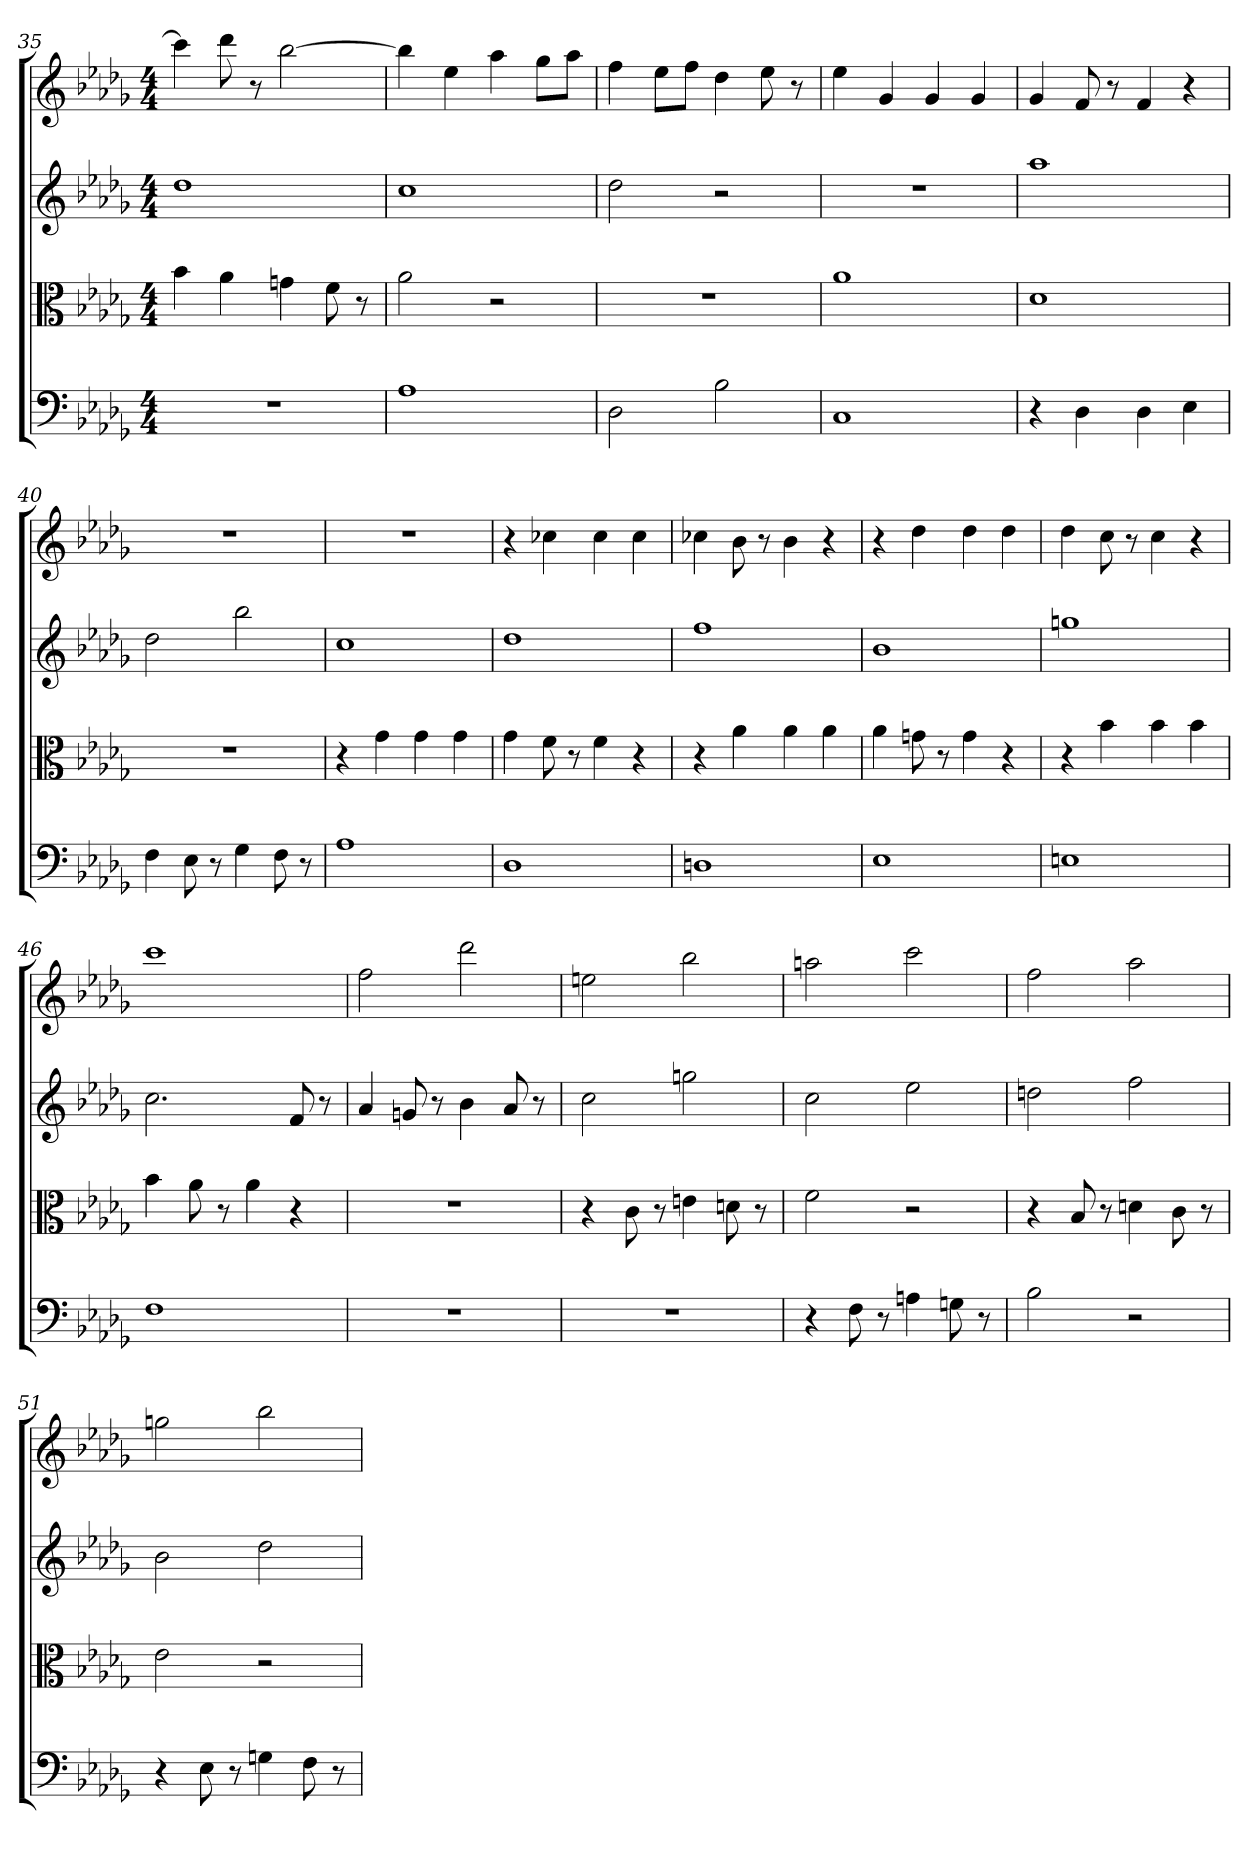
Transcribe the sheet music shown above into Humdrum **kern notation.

**kern	**kern	**kern	**kern
*part4	*part3	*part2	*part1
*staff4	*staff3	*staff2	*staff1
*clefF4	*clefC3	*clefG2	*clefG2
*k[b-e-a-d-g-]	*k[b-e-a-d-g-]	*k[b-e-a-d-g-]	*k[b-e-a-d-g-]
*b-:	*b-:	*b-:	*b-:
*M4/4	*M4/4	*M4/4	*M4/4
=35	=35	=35	=35
1r	4b-	1dd-	4ccc]
.	4a-	.	8ddd-
.	.	.	8r
.	4gn	.	[2bb-
.	8f	.	.
.	8r	.	.
=36	=36	=36	=36
1A-	2a-	1cc	4bb-]
.	.	.	4ee-
.	2r	.	4aa-
.	.	.	8gg-\L
.	.	.	8aa-\J
=37	=37	=37	=37
2D-	1r	2dd-	4ff
.	.	.	8ee-\L
.	.	.	8ff\J
2B-	.	2r	4dd-
.	.	.	8ee-
.	.	.	8r
=38	=38	=38	=38
1C	1a-	1r	4ee-
.	.	.	4g-
.	.	.	4g-
.	.	.	4g-
=39	=39	=39	=39
4r	1d-	1aa-	4g-
4D-	.	.	8f
.	.	.	8r
4D-	.	.	4f
4E-	.	.	4r
=40	=40	=40	=40
4F	1r	2dd-	1r
8E-	.	.	.
8r	.	.	.
4G-	.	2bb-	.
8F	.	.	.
8r	.	.	.
=41	=41	=41	=41
1A-	4r	1cc	1r
.	4g-	.	.
.	4g-	.	.
.	4g-	.	.
=42	=42	=42	=42
1D-	4g-	1dd-	4r
.	8f	.	4cc-X
.	8r	.	.
.	4f	.	4cc-
.	4r	.	4cc-
=43	=43	=43	=43
1Dn	4r	1ff	4cc-X
.	4a-	.	8b-
.	.	.	8r
.	4a-	.	4b-
.	4a-	.	4r
=44	=44	=44	=44
1E-	4a-	1b-	4r
.	8gn	.	4dd-
.	8r	.	.
.	4g	.	4dd-
.	4r	.	4dd-
=45	=45	=45	=45
1En	4r	1ggn	4dd-
.	4b-	.	8cc
.	.	.	8r
.	4b-	.	4cc
.	4b-	.	4r
=46	=46	=46	=46
1F	4b-	2.cc	1ccc
.	8a-	.	.
.	8r	.	.
.	4a-	.	.
.	4r	8f	.
.	.	8r	.
=47	=47	=47	=47
1r	1r	4a-	2ff
.	.	8gn	.
.	.	8r	.
.	.	4b-	2ddd-
.	.	8a-	.
.	.	8r	.
=48	=48	=48	=48
1r	4r	2cc	2een
.	8c	.	.
.	8r	.	.
.	4en	2ggn	2bb-
.	8dn	.	.
.	8r	.	.
=49	=49	=49	=49
4r	2f	2cc	2aan
8F	.	.	.
8r	.	.	.
4An	2r	2ee-	2ccc
8Gn	.	.	.
8r	.	.	.
=50	=50	=50	=50
2B-	4r	2ddn	2ff
.	8B-	.	.
.	8r	.	.
2r	4dn	2ff	2aa-
.	8c	.	.
.	8r	.	.
=51	=51	=51	=51
4r	2e-	2b-	2ggn
8E-	.	.	.
8r	.	.	.
4Gn	2r	2dd-	2bb-
8F	.	.	.
8r	.	.	.
=	=	=	=
*-	*-	*-	*-
